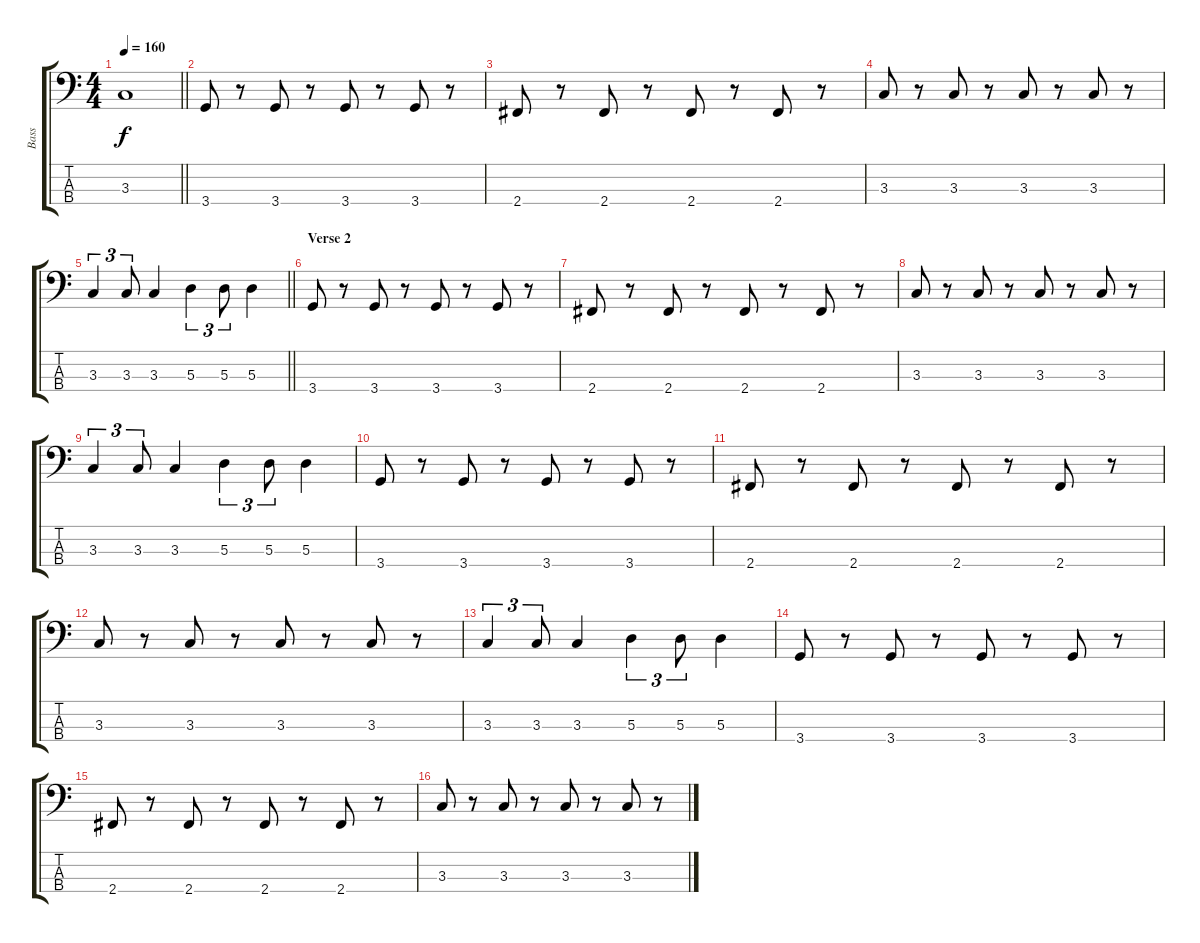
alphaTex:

\track ("Bass" "Bass") {instrument electricbassfinger}
\staff {score tabs}
\tuning (G2 D2 A1 E1) {hide}
\ts (4 4)
\tempo 160
\clef f4
\barLineRight lightlight
\ks c
3.3{t}.1{dy f} |
\section ("" "")
3.4.8 r.8 3.4.8 r.8 3.4.8 r.8 3.4.8 r.8 |
2.4.8 r.8 2.4.8 r.8 2.4.8 r.8 2.4.8 r.8 |
3.3.8 r.8 3.3.8 r.8 3.3.8 r.8 3.3.8 r.8 |
\barLineRight lightlight
3.3.4{tu (3 2)} 3.3.8{tu (3 2)} 3.3.4 5.3.4{tu (3 2)} 5.3.8{tu (3 2)} 5.3.4 |
\section ("" "Verse 2")
3.4.8 r.8 3.4.8 r.8 3.4.8 r.8 3.4.8 r.8 |
2.4.8 r.8 2.4.8 r.8 2.4.8 r.8 2.4.8 r.8 |
3.3.8 r.8 3.3.8 r.8 3.3.8 r.8 3.3.8 r.8 |
3.3.4{tu (3 2)} 3.3.8{tu (3 2)} 3.3.4 5.3.4{tu (3 2)} 5.3.8{tu (3 2)} 5.3.4 |
3.4.8 r.8 3.4.8 r.8 3.4.8 r.8 3.4.8 r.8 |
2.4.8 r.8 2.4.8 r.8 2.4.8 r.8 2.4.8 r.8 |
3.3.8 r.8 3.3.8 r.8 3.3.8 r.8 3.3.8 r.8 |
3.3.4{tu (3 2)} 3.3.8{tu (3 2)} 3.3.4 5.3.4{tu (3 2)} 5.3.8{tu (3 2)} 5.3.4 |
3.4.8 r.8 3.4.8 r.8 3.4.8 r.8 3.4.8 r.8 |
2.4.8 r.8 2.4.8 r.8 2.4.8 r.8 2.4.8 r.8 |
3.3.8 r.8 3.3.8 r.8 3.3.8 r.8 3.3.8 r.8
